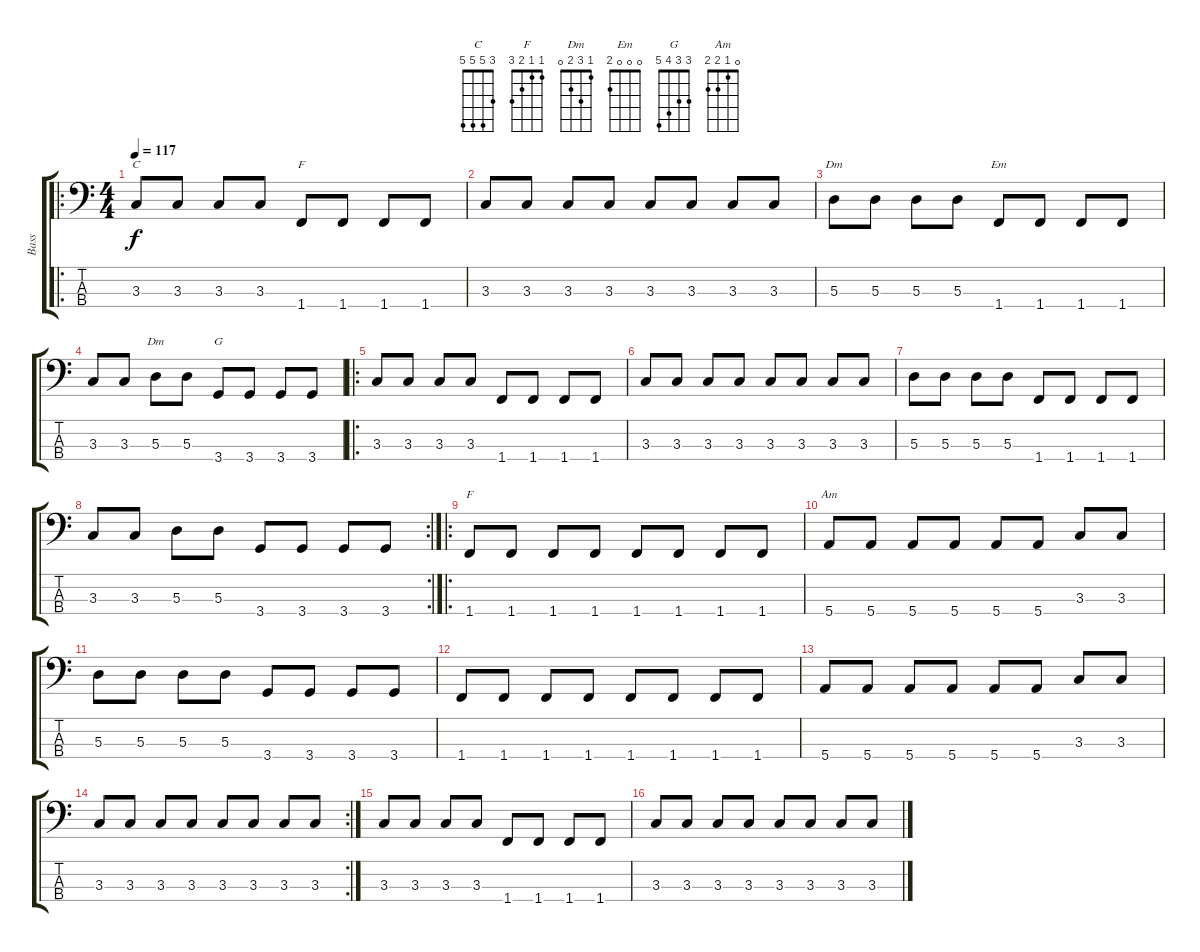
\track ("Bass" "Bass") {instrument electricbasspick}
\staff {score tabs}
\tuning (G2 D2 A1 E1) {hide}
\chord ("C" 3 5 5 5)
\chord ("F" 8 10 10 10) {firstfret 8}
\chord ("Dm" 5 6 7 7) {firstfret 5}
\chord ("Em" 0 0 0 2)
\chord ("Dm" 1 3 2 0)
\chord ("G" 3 3 4 5)
\chord ("F" 1 1 2 3)
\chord ("Am" 0 1 2 2)
\ro
\ts (4 4)
\tempo 117
\clef f4
\ks c
3.3.8{ch "C" dy f instrument electricbasspick} 3.3.8 3.3.8 3.3.8 1.4.8{ch "F"} 1.4.8 1.4.8 1.4.8 |
3.3.8 3.3.8 3.3.8 3.3.8 3.3.8 3.3.8 3.3.8 3.3.8 |
5.3.8{ch "Dm"} 5.3.8 5.3.8 5.3.8 1.4.8{ch "Em"} 1.4.8 1.4.8 1.4.8 |
3.3.8 3.3.8 5.3.8{ch "Dm"} 5.3.8 3.4.8{ch "G"} 3.4.8 3.4.8 3.4.8 |
\ro
3.3.8 3.3.8 3.3.8 3.3.8 1.4.8 1.4.8 1.4.8 1.4.8 |
3.3.8 3.3.8 3.3.8 3.3.8 3.3.8 3.3.8 3.3.8 3.3.8 |
5.3.8 5.3.8 5.3.8 5.3.8 1.4.8 1.4.8 1.4.8 1.4.8 |
\rc 2
3.3.8 3.3.8 5.3.8 5.3.8 3.4.8 3.4.8 3.4.8 3.4.8 |
\ro
1.4.8{ch "F"} 1.4.8 1.4.8 1.4.8 1.4.8 1.4.8 1.4.8 1.4.8 |
5.4.8{ch "Am"} 5.4.8 5.4.8 5.4.8 5.4.8 5.4.8 3.3.8 3.3.8 |
5.3.8 5.3.8 5.3.8 5.3.8 3.4.8 3.4.8 3.4.8 3.4.8 |
1.4.8 1.4.8 1.4.8 1.4.8 1.4.8 1.4.8 1.4.8 1.4.8 |
5.4.8 5.4.8 5.4.8 5.4.8 5.4.8 5.4.8 3.3.8 3.3.8 |
\rc 2
3.3.8 3.3.8 3.3.8 3.3.8 3.3.8 3.3.8 3.3.8 3.3.8 |
3.3.8 3.3.8 3.3.8 3.3.8 1.4.8 1.4.8 1.4.8 1.4.8 |
3.3.8 3.3.8 3.3.8 3.3.8 3.3.8 3.3.8 3.3.8 3.3.8
